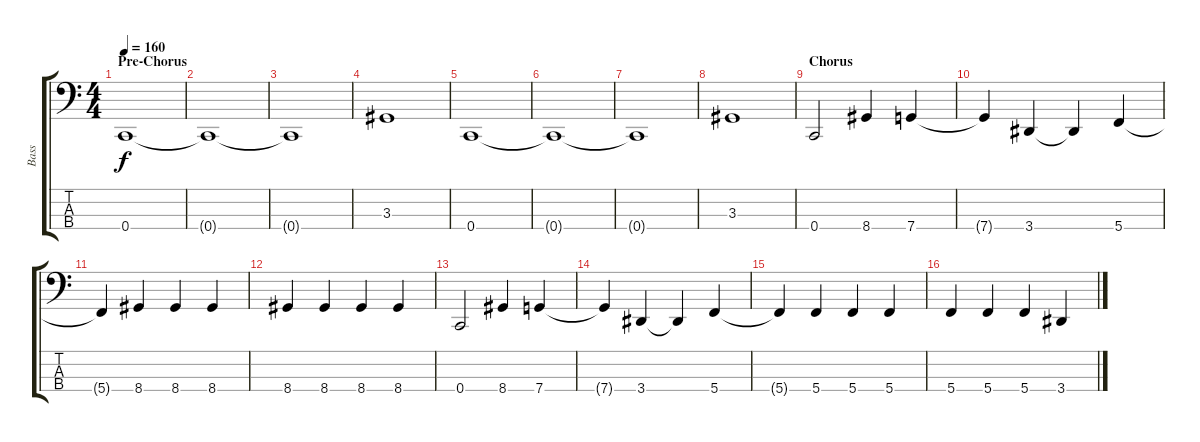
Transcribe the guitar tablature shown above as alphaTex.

\track ("Bass" "Bass") {instrument electricbasspick}
\staff {score tabs}
\tuning (Eb2 Bb1 F1 C1) {hide}
\ts (4 4)
\section ("" "Pre-Chorus")
\tempo 160
\clef f4
\ks c
0.4.1{dy f} |
0.4{t}.1 |
0.4{t}.1 |
3.3.1 |
0.4.1 |
0.4{t}.1 |
0.4{t}.1 |
3.3.1 |
\section ("" "Chorus")
0.4.2 8.4.4 7.4.4 |
7.4{t}.4 3.4.4 3.4{t}.4 5.4.4 |
5.4{t}.4 8.4.4 8.4.4 8.4.4 |
8.4.4 8.4.4 8.4.4 8.4.4 |
0.4.2 8.4.4 7.4.4 |
7.4{t}.4 3.4.4 3.4{t}.4 5.4.4 |
5.4{t}.4 5.4.4 5.4.4 5.4.4 |
5.4.4 5.4.4 5.4.4 3.4.4
